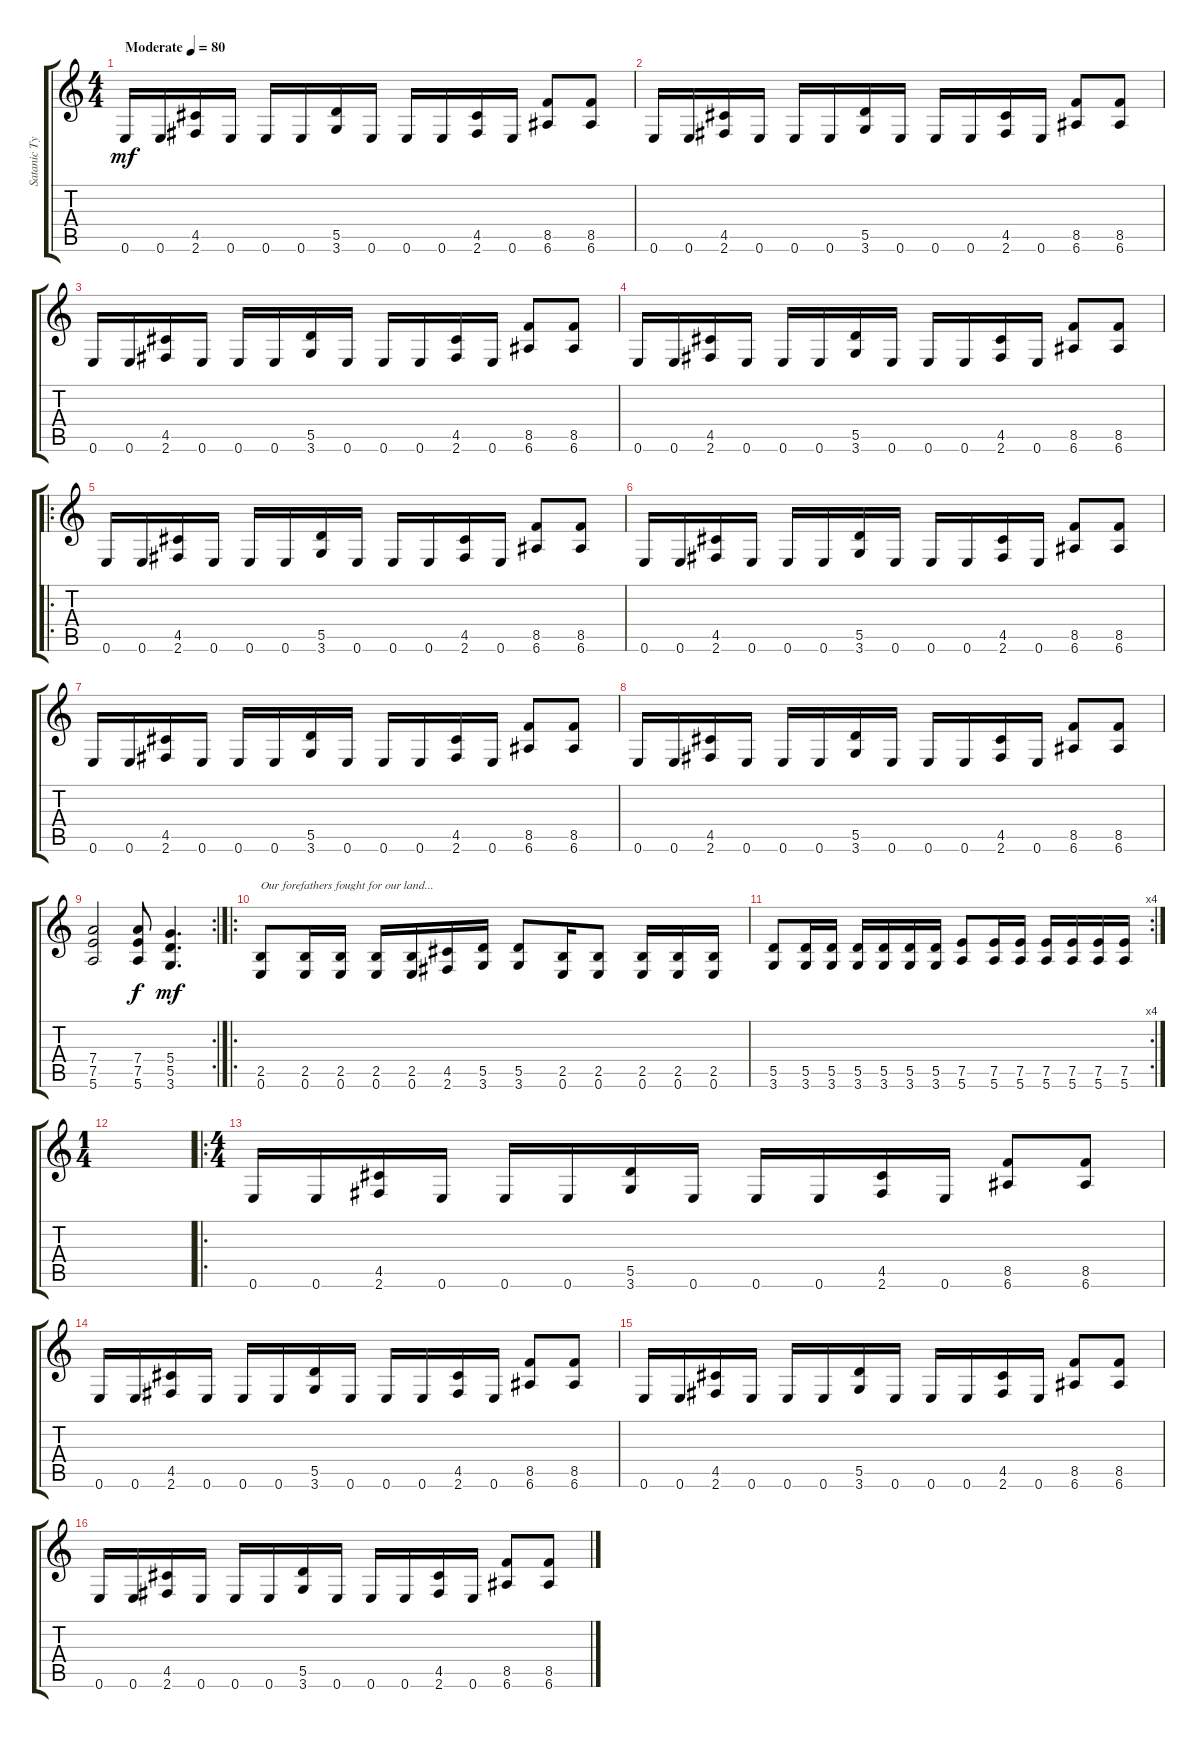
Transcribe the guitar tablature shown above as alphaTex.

\track ("Satanic Tyrant Werewolf" "Satanic Ty") {instrument distortionguitar}
\staff {score tabs}
\tuning (C4 B3 G3 D3 A2 E2) {hide}
\ts (4 4)
\tempo (80 "Moderate")
\clef g2
\ks c
0.6.16{dy mf instrument distortionguitar} 0.6.16 (4.5 2.6).16 0.6.16 0.6.16 0.6.16 (5.5 3.6).16 0.6.16 0.6.16 0.6.16 (4.5 2.6).16 0.6.16 (8.5 6.6).8 (8.5 6.6).8 |
0.6.16 0.6.16 (4.5 2.6).16 0.6.16 0.6.16 0.6.16 (5.5 3.6).16 0.6.16 0.6.16 0.6.16 (4.5 2.6).16 0.6.16 (8.5 6.6).8 (8.5 6.6).8 |
0.6.16 0.6.16 (4.5 2.6).16 0.6.16 0.6.16 0.6.16 (5.5 3.6).16 0.6.16 0.6.16 0.6.16 (4.5 2.6).16 0.6.16 (8.5 6.6).8 (8.5 6.6).8 |
0.6.16 0.6.16 (4.5 2.6).16 0.6.16 0.6.16 0.6.16 (5.5 3.6).16 0.6.16 0.6.16 0.6.16 (4.5 2.6).16 0.6.16 (8.5 6.6).8 (8.5 6.6).8 |
\ro
0.6.16 0.6.16 (4.5 2.6).16 0.6.16 0.6.16 0.6.16 (5.5 3.6).16 0.6.16 0.6.16 0.6.16 (4.5 2.6).16 0.6.16 (8.5 6.6).8 (8.5 6.6).8 |
0.6.16 0.6.16 (4.5 2.6).16 0.6.16 0.6.16 0.6.16 (5.5 3.6).16 0.6.16 0.6.16 0.6.16 (4.5 2.6).16 0.6.16 (8.5 6.6).8 (8.5 6.6).8 |
0.6.16 0.6.16 (4.5 2.6).16 0.6.16 0.6.16 0.6.16 (5.5 3.6).16 0.6.16 0.6.16 0.6.16 (4.5 2.6).16 0.6.16 (8.5 6.6).8 (8.5 6.6).8 |
0.6.16 0.6.16 (4.5 2.6).16 0.6.16 0.6.16 0.6.16 (5.5 3.6).16 0.6.16 0.6.16 0.6.16 (4.5 2.6).16 0.6.16 (8.5 6.6).8 (8.5 6.6).8 |
\rc 2
(7.4 7.5 5.6).2 (7.4 7.5 5.6).8{dy f} (5.4 5.5 3.6).4{d dy mf} |
\ro
(2.5 0.6).8{txt "Our forefathers fought for our land..."} (2.5 0.6).16 (2.5 0.6).16 (2.5 0.6).16 (2.5 0.6).16 (4.5 2.6).16 (5.5 3.6).16 (5.5 3.6).8 (2.5 0.6).16 (2.5 0.6).8 (2.5 0.6).16 (2.5 0.6).16 (2.5 0.6).16 |
\rc 4
(5.5 3.6).8 (5.5 3.6).16 (5.5 3.6).16 (5.5 3.6).16 (5.5 3.6).16 (5.5 3.6).16 (5.5 3.6).16 (7.5 5.6).8 (7.5 5.6).16 (7.5 5.6).16 (7.5 5.6).16 (7.5 5.6).16 (7.5 5.6).16 (7.5 5.6).16 |
\ts (1 4)
|
\ro
\ts (4 4)
0.6.16 0.6.16 (4.5 2.6).16 0.6.16 0.6.16 0.6.16 (5.5 3.6).16 0.6.16 0.6.16 0.6.16 (4.5 2.6).16 0.6.16 (8.5 6.6).8 (8.5 6.6).8 |
0.6.16 0.6.16 (4.5 2.6).16 0.6.16 0.6.16 0.6.16 (5.5 3.6).16 0.6.16 0.6.16 0.6.16 (4.5 2.6).16 0.6.16 (8.5 6.6).8 (8.5 6.6).8 |
0.6.16 0.6.16 (4.5 2.6).16 0.6.16 0.6.16 0.6.16 (5.5 3.6).16 0.6.16 0.6.16 0.6.16 (4.5 2.6).16 0.6.16 (8.5 6.6).8 (8.5 6.6).8 |
0.6.16 0.6.16 (4.5 2.6).16 0.6.16 0.6.16 0.6.16 (5.5 3.6).16 0.6.16 0.6.16 0.6.16 (4.5 2.6).16 0.6.16 (8.5 6.6).8 (8.5 6.6).8
